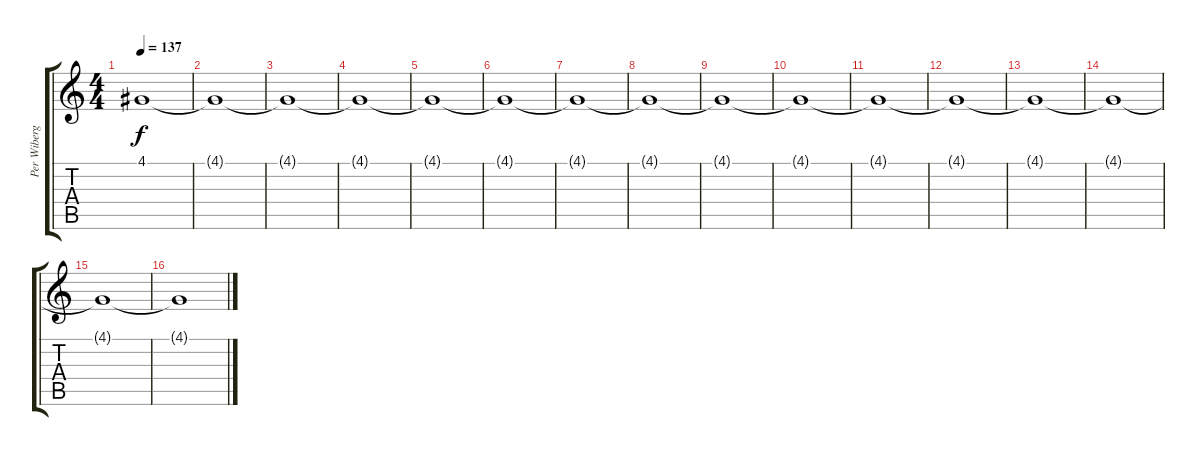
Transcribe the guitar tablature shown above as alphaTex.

\track ("Per Wiberg" "Per Wiberg") {instrument choiraahs}
\staff {score tabs}
\tuning (E4 B3 G3 D3 A2 E2) {hide}
\ts (4 4)
\section ("" "")
\tempo 137
\clef g2
\ks c
4.1{t}.1{dy f} |
4.1{t}.1 |
4.1{t}.1 |
4.1{t}.1 |
4.1{t}.1 |
4.1{t}.1 |
4.1{t}.1 |
4.1{t}.1 |
4.1{t}.1 |
4.1{t}.1 |
4.1{t}.1 |
4.1{t}.1 |
4.1{t}.1 |
4.1{t}.1 |
4.1{t}.1 |
4.1{t}.1
